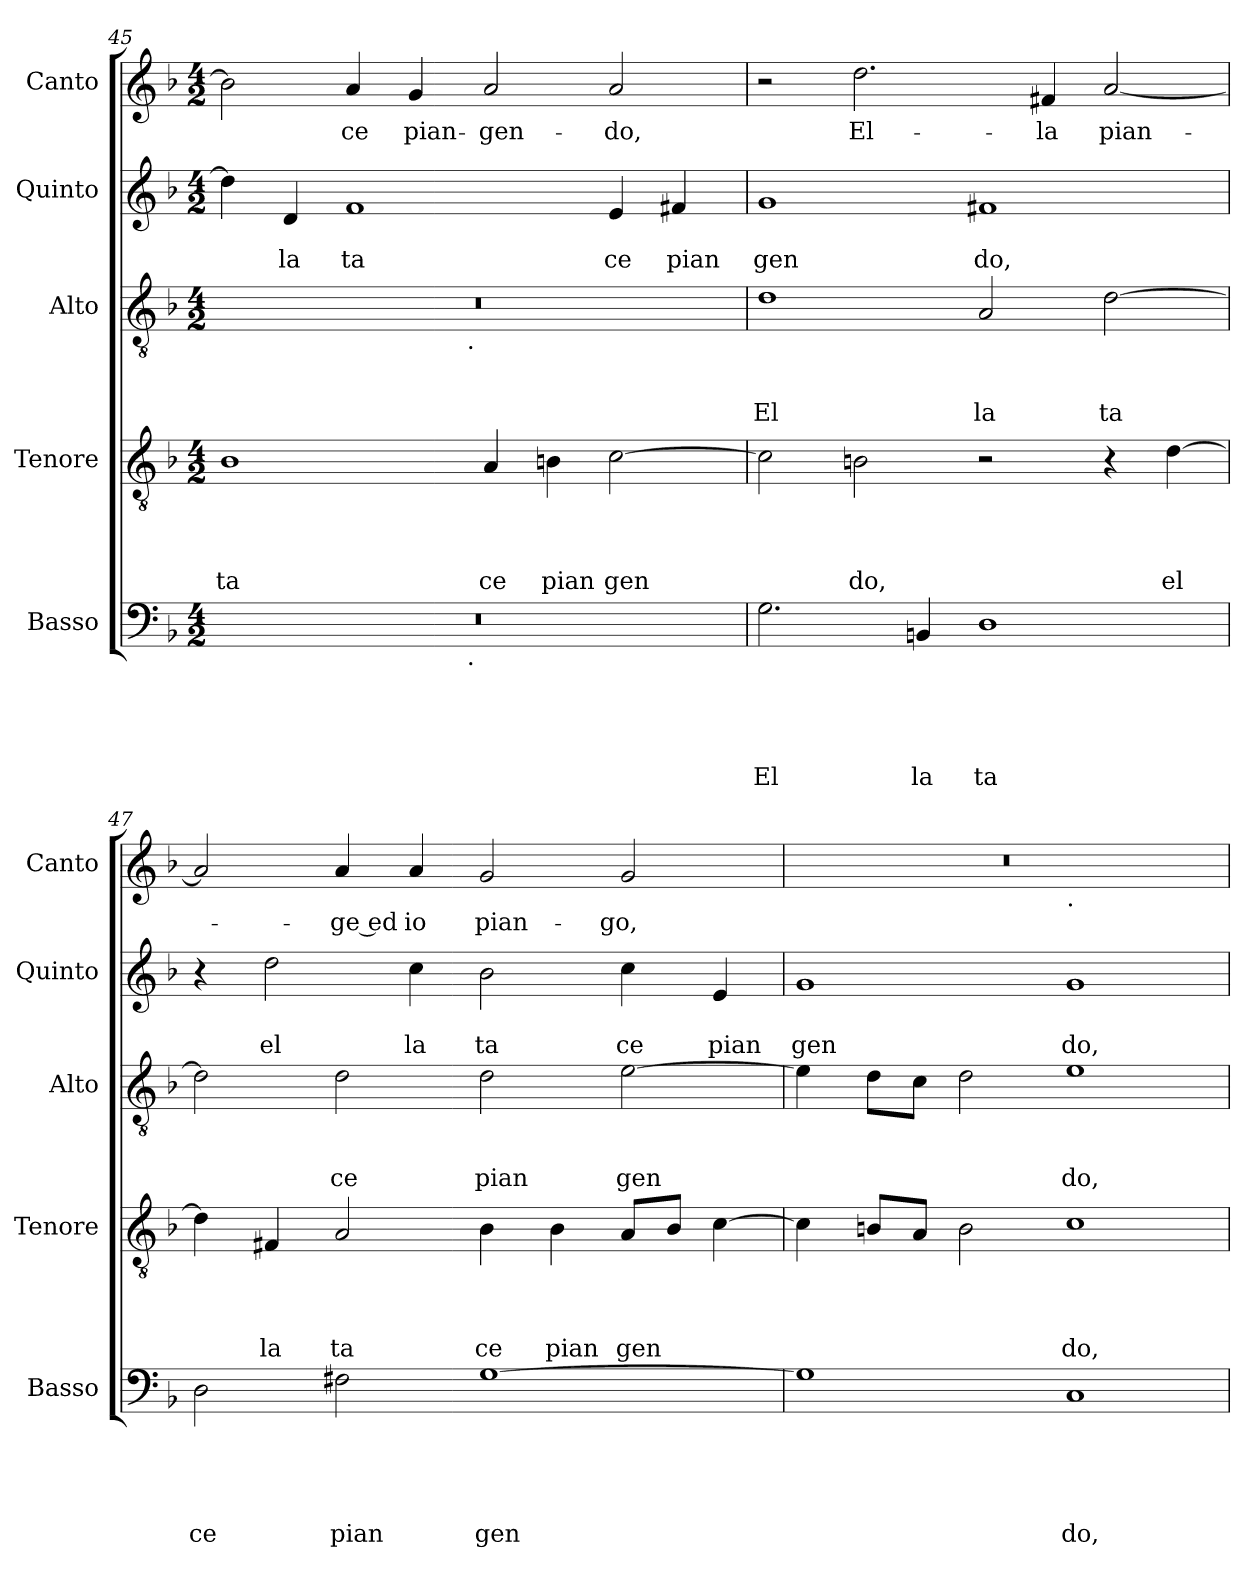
**kern	**text	**text	**text	**text	**text	**kern	**text	**text	**text	**text	**kern	**text	**text	**text	**kern	**text	**text	**kern	**text
*part5	*part5	*part5	*part5	*part5	*part5	*part4	*part4	*part4	*part4	*part4	*part3	*part3	*part3	*part3	*part2	*part2	*part2	*part1	*part1
*staff5	*staff5	*staff5	*staff5	*staff5	*staff5	*staff4	*staff4	*staff4	*staff4	*staff4	*staff3	*staff3	*staff3	*staff3	*staff2	*staff2	*staff2	*staff1	*staff1
*I"Basso	*	*	*	*	*	*I"Tenore	*	*	*	*	*I"Alto	*	*	*	*I"Quinto	*	*	*I"Canto	*
*I'Basso	*	*	*	*	*	*I'Tenore	*	*	*	*	*I'Alto	*	*	*	*I'Quinto	*	*	*I'Canto	*
!!LO:LB:g=z
*clefF4	*	*	*	*	*	*clefGv2	*	*	*	*	*clefGv2	*	*	*	*clefG2	*	*	*clefG2	*
*k[b-]	*	*	*	*	*	*k[b-]	*	*	*	*	*k[b-]	*	*	*	*k[b-]	*	*	*k[b-]	*
*F:	*	*	*	*	*	*F:	*	*	*	*	*F:	*	*	*	*F:	*	*	*F:	*
*M4/2	*	*	*	*	*	*M4/2	*	*	*	*	*M4/2	*	*	*	*M4/2	*	*	*M4/2	*
=45	=45	=45	=45	=45	=45	=45	=45	=45	=45	=45	=45	=45	=45	=45	=45	=45	=45	=45	=45
!	!	!	!	!	!	!	!	!	!	!LO:LY:b	!	!	!	!	!	!	!	!	!
*^	*	*	*	*	*	*	*	*	*	*	*^	*	*	*	*	*	*	*	*
0r	2ryy	.	.	.	.	.	1B-	.	.	.	ta	0r	2ryy	.	.	.	4dd\]	.	.	2b-\]	.
!	!	!	!	!	!	!	!	!	!	!	!	!	!	!	!	!	!	!	!LO:LY:b	!	!
.	.	.	.	.	.	.	.	.	.	.	.	.	.	.	.	.	4d/	.	la	.	.
!	!	!	!	!	!	!	!	!	!	!	!	!	!	!	!	!	!	!	!LO:LY:b	!	!LO:LY:b
.	4...ryy	.	.	.	.	.	.	.	.	.	.	.	4...ryy	.	.	.	1f	.	ta	4a/	-ce
!	!	!	!	!	!	!	!	!	!	!	!	!	!	!	!	!	!	!	!	!	!LO:LY:b
.	.	.	.	.	.	.	.	.	.	.	.	.	.	.	.	.	.	.	.	4g/	pian-
!	!	!	!	!	!	!	!	!	!	!	!	!	!LO:TX:b:t=.	!	!	!	!	!	!	!	!
!	!LO:TX:b:t=.	!	!	!	!	!	!	!	!	!	!	!	!	!	!	!	!	!	!	!	!
.	1ryy	.	.	.	.	.	.	.	.	.	.	.	1ryy	.	.	.	.	.	.	.	.
!	!	!	!	!	!	!	!	!	!	!	!LO:LY:b	!	!	!	!	!	!	!	!	!	!LO:LY:b
.	.	.	.	.	.	.	4A/	.	.	.	ce	.	.	.	.	.	.	.	.	2a/	-gen-
!	!	!	!	!	!	!	!	!	!	!	!LO:LY:b	!	!	!	!	!	!	!	!	!	!
.	.	.	.	.	.	.	4Bn\	.	.	.	pian	.	.	.	.	.	.	.	.	.	.
!	!	!	!	!	!	!	!	!	!	!	!LO:LY:b	!	!	!	!	!	!	!	!LO:LY:b	!	!LO:LY:b
.	.	.	.	.	.	.	[>2c\	.	.	.	gen	.	.	.	.	.	4e/	.	ce	2a/	-do,
!	!	!	!	!	!	!	!	!	!	!	!	!	!	!	!	!	!	!	!LO:LY:b	!	!
.	.	.	.	.	.	.	.	.	.	.	.	.	.	.	.	.	4f#X/	.	pian	.	.
.	32ryy	.	.	.	.	.	.	.	.	.	.	.	32ryy	.	.	.	.	.	.	.	.
=46	=46	=46	=46	=46	=46	=46	=46	=46	=46	=46	=46	=46	=46	=46	=46	=46	=46	=46	=46	=46	=46
!	!	!	!	!	!	!LO:LY:b	!	!	!	!	!	!	!	!	!	!LO:LY:b	!	!	!LO:LY:b	!	!
*v	*v	*	*	*	*	*	*	*	*	*	*	*v	*v	*	*	*	*	*	*	*	*
2.G\	.	.	.	.	El	2c\]	.	.	.	.	1d	.	.	El	1g	.	gen	2r	.
!	!	!	!	!	!	!	!	!	!	!LO:LY:b	!	!	!	!	!	!	!	!	!LO:LY:b
.	.	.	.	.	.	2Bn\	.	.	.	do,	.	.	.	.	.	.	.	2.dd\	El-
!	!	!	!	!	!LO:LY:b	!	!	!	!	!	!	!	!	!	!	!	!	!	!
4BBn/	.	.	.	.	la	.	.	.	.	.	.	.	.	.	.	.	.	.	.
!	!	!	!	!	!LO:LY:b	!	!	!	!	!	!	!	!	!LO:LY:b	!	!	!LO:LY:b	!	!
1D	.	.	.	.	ta	2r	.	.	.	.	2A/	.	.	la	1f#X	.	do,	.	.
!	!	!	!	!	!	!	!	!	!	!	!	!	!	!	!	!	!	!	!LO:LY:b
.	.	.	.	.	.	.	.	.	.	.	.	.	.	.	.	.	.	4f#X/	-la
!	!	!	!	!	!	!	!	!	!	!	!	!	!	!LO:LY:b	!	!	!	!	!LO:LY:b
.	.	.	.	.	.	4r	.	.	.	.	[>2d\	.	.	ta	.	.	.	[<2a/	pian-
!	!	!	!	!	!	!	!	!	!	!LO:LY:b	!	!	!	!	!	!	!	!	!
.	.	.	.	.	.	[>4d\	.	.	.	el	.	.	.	.	.	.	.	.	.
=47	=47	=47	=47	=47	=47	=47	=47	=47	=47	=47	=47	=47	=47	=47	=47	=47	=47	=47	=47
!	!	!	!	!	!LO:LY:b	!	!	!	!	!	!	!	!	!	!	!	!	!	!
2D\	.	.	.	.	ce	4d\]	.	.	.	.	2d\]	.	.	.	4r	.	.	2a/]	.
!	!	!	!	!	!	!	!	!	!	!LO:LY:b	!	!	!	!	!	!	!LO:LY:b	!	!
.	.	.	.	.	.	4F#X/	.	.	.	la	.	.	.	.	2dd\	.	el	.	.
!	!	!	!	!	!LO:LY:b	!	!	!	!	!LO:LY:b	!	!	!	!LO:LY:b	!	!	!	!	!LO:LY:b:rj
2F#X\	.	.	.	.	pian	2A/	.	.	.	ta	2d\	.	.	ce	.	.	.	4a/	-ge ed
!	!	!	!	!	!	!	!	!	!	!	!	!	!	!	!	!	!LO:LY:b	!	!LO:LY:b
.	.	.	.	.	.	.	.	.	.	.	.	.	.	.	4cc\	.	la	4a/	io
!	!	!	!	!	!LO:LY:b	!	!	!	!	!LO:LY:b	!	!	!	!LO:LY:b	!	!	!LO:LY:b	!	!LO:LY:b
[>1G	.	.	.	.	gen	4B-\	.	.	.	ce	2d\	.	.	pian	2b-\	.	ta	2g/	pian-
!	!	!	!	!	!	!	!	!	!	!LO:LY:b	!	!	!	!	!	!	!	!	!
.	.	.	.	.	.	4B-\	.	.	.	pian	.	.	.	.	.	.	.	.	.
!	!	!	!	!	!	!	!	!	!	!LO:LY:b	!	!	!	!LO:LY:b	!	!	!LO:LY:b	!	!LO:LY:b
.	.	.	.	.	.	8A/L	.	.	.	gen	[>2e\	.	.	gen	4cc\	.	ce	2g/	-go,
.	.	.	.	.	.	8B-/J	.	.	.	.	.	.	.	.	.	.	.	.	.
!	!	!	!	!	!	!	!	!	!	!	!	!	!	!	!	!	!LO:LY:b	!	!
.	.	.	.	.	.	[>4c\	.	.	.	.	.	.	.	.	4e/	.	pian	.	.
=48	=48	=48	=48	=48	=48	=48	=48	=48	=48	=48	=48	=48	=48	=48	=48	=48	=48	=48	=48
!	!	!	!	!	!	!	!	!	!	!	!	!	!	!	!	!	!LO:LY:b	!	!
*	*	*	*	*	*	*	*	*	*	*	*	*	*	*	*	*	*	*^	*
1G]	.	.	.	.	.	4c\]	.	.	.	.	4e\]	.	.	.	1g	.	gen	0r	1ryy	.
.	.	.	.	.	.	8Bn/L	.	.	.	.	8d\L	.	.	.	.	.	.	.	.	.
.	.	.	.	.	.	8A/J	.	.	.	.	8c\J	.	.	.	.	.	.	.	.	.
.	.	.	.	.	.	2B\	.	.	.	.	2d\	.	.	.	.	.	.	.	.	.
!	!	!	!	!	!	!	!	!	!	!	!	!	!	!	!	!	!	!	!LO:TX:b:t=.	!
!	!	!	!	!	!LO:LY:b	!	!	!	!	!LO:LY:b	!	!	!	!LO:LY:b	!	!	!LO:LY:b	!	!	!
1C	.	.	.	.	do,	1c	.	.	.	do,	1e	.	.	do,	1g	.	do,	.	1ryy	.
*	*	*	*	*	*	*	*	*	*	*	*	*	*	*	*	*	*	*v	*v	*
=	=	=	=	=	=	=	=	=	=	=	=	=	=	=	=	=	=	=	=
*-	*-	*-	*-	*-	*-	*-	*-	*-	*-	*-	*-	*-	*-	*-	*-	*-	*-	*-	*-
